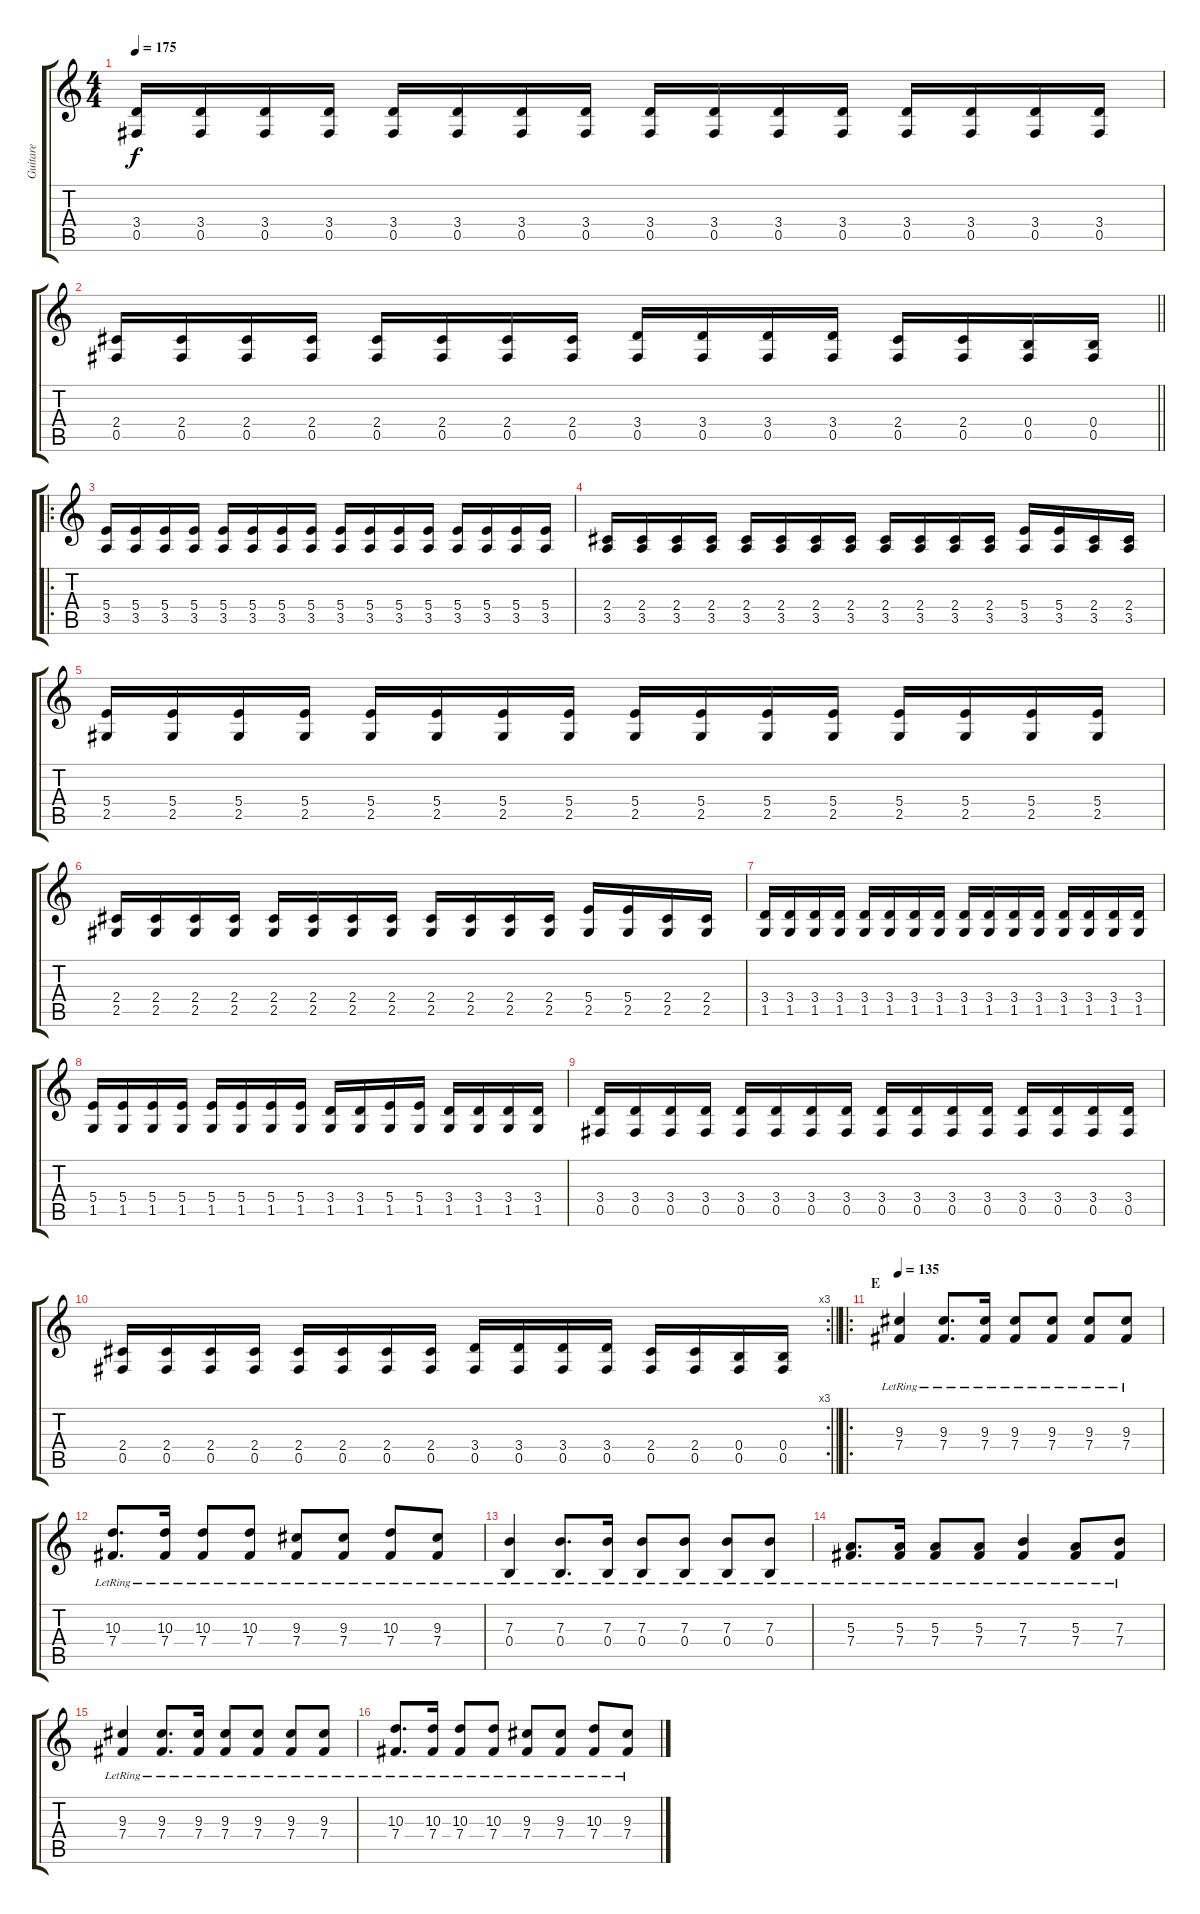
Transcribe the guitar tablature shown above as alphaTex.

\track ("Guitare" "Guitare") {instrument distortionguitar}
\staff {score tabs}
\tuning (Db4 Ab3 E3 B2 Gb2 Db2) {hide}
\ts (4 4)
\tempo 175
\clef g2
\ks c
(3.4 0.5).16{dy f} (3.4 0.5).16 (3.4 0.5).16 (3.4 0.5).16 (3.4 0.5).16 (3.4 0.5).16 (3.4 0.5).16 (3.4 0.5).16 (3.4 0.5).16 (3.4 0.5).16 (3.4 0.5).16 (3.4 0.5).16 (3.4 0.5).16 (3.4 0.5).16 (3.4 0.5).16 (3.4 0.5).16 |
\barLineRight lightlight
(2.4 0.5).16 (2.4 0.5).16 (2.4 0.5).16 (2.4 0.5).16 (2.4 0.5).16 (2.4 0.5).16 (2.4 0.5).16 (2.4 0.5).16 (3.4 0.5).16 (3.4 0.5).16 (3.4 0.5).16 (3.4 0.5).16 (2.4 0.5).16 (2.4 0.5).16 (0.4 0.5).16 (0.4 0.5).16 |
\ro
(5.4 3.5).16 (5.4 3.5).16 (5.4 3.5).16 (5.4 3.5).16 (5.4 3.5).16 (5.4 3.5).16 (5.4 3.5).16 (5.4 3.5).16 (5.4 3.5).16 (5.4 3.5).16 (5.4 3.5).16 (5.4 3.5).16 (5.4 3.5).16 (5.4 3.5).16 (5.4 3.5).16 (5.4 3.5).16 |
(2.4 3.5).16 (2.4 3.5).16 (2.4 3.5).16 (2.4 3.5).16 (2.4 3.5).16 (2.4 3.5).16 (2.4 3.5).16 (2.4 3.5).16 (2.4 3.5).16 (2.4 3.5).16 (2.4 3.5).16 (2.4 3.5).16 (5.4 3.5).16 (5.4 3.5).16 (2.4 3.5).16 (2.4 3.5).16 |
(5.4 2.5).16 (5.4 2.5).16 (5.4 2.5).16 (5.4 2.5).16 (5.4 2.5).16 (5.4 2.5).16 (5.4 2.5).16 (5.4 2.5).16 (5.4 2.5).16 (5.4 2.5).16 (5.4 2.5).16 (5.4 2.5).16 (5.4 2.5).16 (5.4 2.5).16 (5.4 2.5).16 (5.4 2.5).16 |
(2.4 2.5).16 (2.4 2.5).16 (2.4 2.5).16 (2.4 2.5).16 (2.4 2.5).16 (2.4 2.5).16 (2.4 2.5).16 (2.4 2.5).16 (2.4 2.5).16 (2.4 2.5).16 (2.4 2.5).16 (2.4 2.5).16 (5.4 2.5).16 (5.4 2.5).16 (2.4 2.5).16 (2.4 2.5).16 |
(3.4 1.5).16 (3.4 1.5).16 (3.4 1.5).16 (3.4 1.5).16 (3.4 1.5).16 (3.4 1.5).16 (3.4 1.5).16 (3.4 1.5).16 (3.4 1.5).16 (3.4 1.5).16 (3.4 1.5).16 (3.4 1.5).16 (3.4 1.5).16 (3.4 1.5).16 (3.4 1.5).16 (3.4 1.5).16 |
(5.4 1.5).16 (5.4 1.5).16 (5.4 1.5).16 (5.4 1.5).16 (5.4 1.5).16 (5.4 1.5).16 (5.4 1.5).16 (5.4 1.5).16 (3.4 1.5).16 (3.4 1.5).16 (5.4 1.5).16 (5.4 1.5).16 (3.4 1.5).16 (3.4 1.5).16 (3.4 1.5).16 (3.4 1.5).16 |
(3.4 0.5).16 (3.4 0.5).16 (3.4 0.5).16 (3.4 0.5).16 (3.4 0.5).16 (3.4 0.5).16 (3.4 0.5).16 (3.4 0.5).16 (3.4 0.5).16 (3.4 0.5).16 (3.4 0.5).16 (3.4 0.5).16 (3.4 0.5).16 (3.4 0.5).16 (3.4 0.5).16 (3.4 0.5).16 |
\rc 3
\barLineRight lightlight
(2.4 0.5).16 (2.4 0.5).16 (2.4 0.5).16 (2.4 0.5).16 (2.4 0.5).16 (2.4 0.5).16 (2.4 0.5).16 (2.4 0.5).16 (3.4 0.5).16 (3.4 0.5).16 (3.4 0.5).16 (3.4 0.5).16 (2.4 0.5).16 (2.4 0.5).16 (0.4 0.5).16 (0.4 0.5).16 |
\ro
\section ("" "E")
\tempo 135
(9.3{lr} 7.4{lr}).4 (9.3{lr} 7.4{lr}).8{d} (9.3{lr} 7.4{lr}).16 (9.3{lr} 7.4{lr}).8 (9.3{lr} 7.4{lr}).8 (9.3{lr} 7.4{lr}).8 (9.3{lr} 7.4{lr}).8 |
(10.3{lr} 7.4{lr}).8{d} (10.3{lr} 7.4{lr}).16 (10.3{lr} 7.4{lr}).8 (10.3{lr} 7.4{lr}).8 (9.3{lr} 7.4{lr}).8 (9.3{lr} 7.4{lr}).8 (10.3{lr} 7.4{lr}).8 (9.3{lr} 7.4{lr}).8 |
(7.3{lr} 0.4{lr}).4 (7.3{lr} 0.4{lr}).8{d} (7.3{lr} 0.4{lr}).16 (7.3{lr} 0.4{lr}).8 (7.3{lr} 0.4{lr}).8 (7.3{lr} 0.4{lr}).8 (7.3{lr} 0.4{lr}).8 |
(5.3{lr} 7.4{lr}).8{d} (5.3{lr} 7.4{lr}).16 (5.3{lr} 7.4{lr}).8 (5.3{lr} 7.4{lr}).8 (7.3{lr} 7.4{lr}).4 (5.3{lr} 7.4{lr}).8 (7.3{lr} 7.4{lr}).8 |
(9.3{lr} 7.4{lr}).4 (9.3{lr} 7.4{lr}).8{d} (9.3{lr} 7.4{lr}).16 (9.3{lr} 7.4{lr}).8 (9.3{lr} 7.4{lr}).8 (9.3{lr} 7.4{lr}).8 (9.3{lr} 7.4{lr}).8 |
(10.3{lr} 7.4{lr}).8{d} (10.3{lr} 7.4{lr}).16 (10.3{lr} 7.4{lr}).8 (10.3{lr} 7.4{lr}).8 (9.3{lr} 7.4{lr}).8 (9.3{lr} 7.4{lr}).8 (10.3{lr} 7.4{lr}).8 (9.3{lr} 7.4{lr}).8
